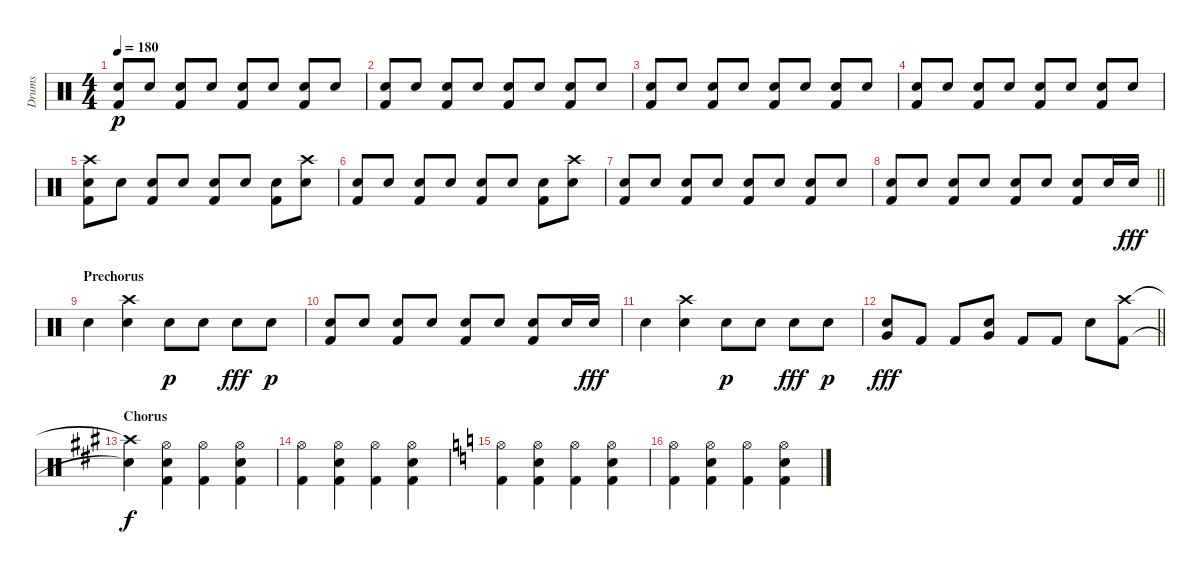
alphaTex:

\track ("Drums" "Drums") {instrument percussion}
\staff {score}
\articulation defaults
\ts (4 4)
\tempo 180
\clef neutral
\ks c
("Electric Snare (hit)" "Kick (hit) 2").8{dy p} "Electric Snare (hit)".8 ("Electric Snare (hit)" "Kick (hit) 2").8 "Electric Snare (hit)".8 ("Electric Snare (hit)" "Kick (hit) 2").8 "Electric Snare (hit)".8 ("Electric Snare (hit)" "Kick (hit) 2").8 "Electric Snare (hit)".8 |
("Electric Snare (hit)" "Kick (hit) 2").8 "Electric Snare (hit)".8 ("Electric Snare (hit)" "Kick (hit) 2").8 "Electric Snare (hit)".8 ("Electric Snare (hit)" "Kick (hit) 2").8 "Electric Snare (hit)".8 ("Electric Snare (hit)" "Kick (hit) 2").8 "Electric Snare (hit)".8 |
("Electric Snare (hit)" "Kick (hit) 2").8 "Electric Snare (hit)".8 ("Electric Snare (hit)" "Kick (hit) 2").8 "Electric Snare (hit)".8 ("Electric Snare (hit)" "Kick (hit) 2").8 "Electric Snare (hit)".8 ("Electric Snare (hit)" "Kick (hit) 2").8 "Electric Snare (hit)".8 |
("Electric Snare (hit)" "Kick (hit) 2").8 "Electric Snare (hit)".8 ("Electric Snare (hit)" "Kick (hit) 2").8 "Electric Snare (hit)".8 ("Electric Snare (hit)" "Kick (hit) 2").8 "Electric Snare (hit)".8 ("Electric Snare (hit)" "Kick (hit) 2").8 "Electric Snare (hit)".8 |
("Crash high (hit)" "Electric Snare (hit)" "Kick (hit) 2").8 "Electric Snare (hit)".8 ("Electric Snare (hit)" "Kick (hit) 2").8 "Electric Snare (hit)".8 ("Electric Snare (hit)" "Kick (hit) 2").8 "Electric Snare (hit)".8 ("Electric Snare (hit)" "Kick (hit) 2").8 ("Crash high (hit)" "Electric Snare (hit)").8 |
("Electric Snare (hit)" "Kick (hit) 2").8 "Electric Snare (hit)".8 ("Electric Snare (hit)" "Kick (hit) 2").8 "Electric Snare (hit)".8 ("Electric Snare (hit)" "Kick (hit) 2").8 "Electric Snare (hit)".8 ("Electric Snare (hit)" "Kick (hit) 2").8 ("Crash high (hit)" "Electric Snare (hit)").8 |
("Electric Snare (hit)" "Kick (hit) 2").8 "Electric Snare (hit)".8 ("Electric Snare (hit)" "Kick (hit) 2").8 "Electric Snare (hit)".8 ("Electric Snare (hit)" "Kick (hit) 2").8 "Electric Snare (hit)".8 ("Electric Snare (hit)" "Kick (hit) 2").8 "Electric Snare (hit)".8 |
\barLineRight lightlight
("Electric Snare (hit)" "Kick (hit) 2").8 "Electric Snare (hit)".8 ("Electric Snare (hit)" "Kick (hit) 2").8 "Electric Snare (hit)".8 ("Electric Snare (hit)" "Kick (hit) 2").8 "Electric Snare (hit)".8 ("Electric Snare (hit)" "Kick (hit) 2").8 "Electric Snare (hit)".16 "Electric Snare (hit)".16{dy fff} |
\section ("" "Prechorus")
"Electric Snare (hit)".4 ("Crash high (hit)" "Electric Snare (hit)").4 "Electric Snare (hit)".8{dy p} "Electric Snare (hit)".8 "Electric Snare (hit)".8{dy fff} "Electric Snare (hit)".8{dy p} |
("Electric Snare (hit)" "Kick (hit) 2").8 "Electric Snare (hit)".8 ("Electric Snare (hit)" "Kick (hit) 2").8 "Electric Snare (hit)".8 ("Electric Snare (hit)" "Kick (hit) 2").8 "Electric Snare (hit)".8 ("Electric Snare (hit)" "Kick (hit) 2").8 "Electric Snare (hit)".16 "Electric Snare (hit)".16{dy fff} |
"Electric Snare (hit)".4 ("Crash high (hit)" "Electric Snare (hit)").4 "Electric Snare (hit)".8{dy p} "Electric Snare (hit)".8 "Electric Snare (hit)".8{dy fff} "Electric Snare (hit)".8{dy p} |
\barLineRight lightlight
("Electric Snare (hit)" "Very Low Tom (hit)").8{dy fff} "Kick (hit) 2".8 "Kick (hit) 2".8 ("Electric Snare (hit)" "Very Low Tom (hit)").8 "Kick (hit) 2".8 "Kick (hit) 2".8 "Electric Snare (hit)".8 ("Crash high (hit)" "Kick (hit) 2").8 |
\section ("" "Chorus")
\ks a
("Crash high (hit)"{t} "Snare (hit)"{t}).4{dy f} ("Hi-Hat (open)" "Electric Snare (hit)" "Kick (hit) 2").4 ("Hi-Hat (open)" "Kick (hit) 2").4 ("Hi-Hat (open)" "Electric Snare (hit)" "Kick (hit) 2").4 |
("Hi-Hat (open)" "Kick (hit) 2").4 ("Hi-Hat (open)" "Electric Snare (hit)" "Kick (hit) 2").4 ("Hi-Hat (open)" "Kick (hit) 2").4 ("Hi-Hat (open)" "Electric Snare (hit)" "Kick (hit) 2").4 |
\ks c
("Hi-Hat (open)" "Kick (hit) 2").4 ("Hi-Hat (open)" "Electric Snare (hit)" "Kick (hit) 2").4 ("Hi-Hat (open)" "Kick (hit) 2").4 ("Hi-Hat (open)" "Electric Snare (hit)" "Kick (hit) 2").4 |
("Hi-Hat (open)" "Kick (hit) 2").4 ("Hi-Hat (open)" "Electric Snare (hit)" "Kick (hit) 2").4 ("Hi-Hat (open)" "Kick (hit) 2").4 ("Hi-Hat (open)" "Electric Snare (hit)" "Kick (hit) 2").4
